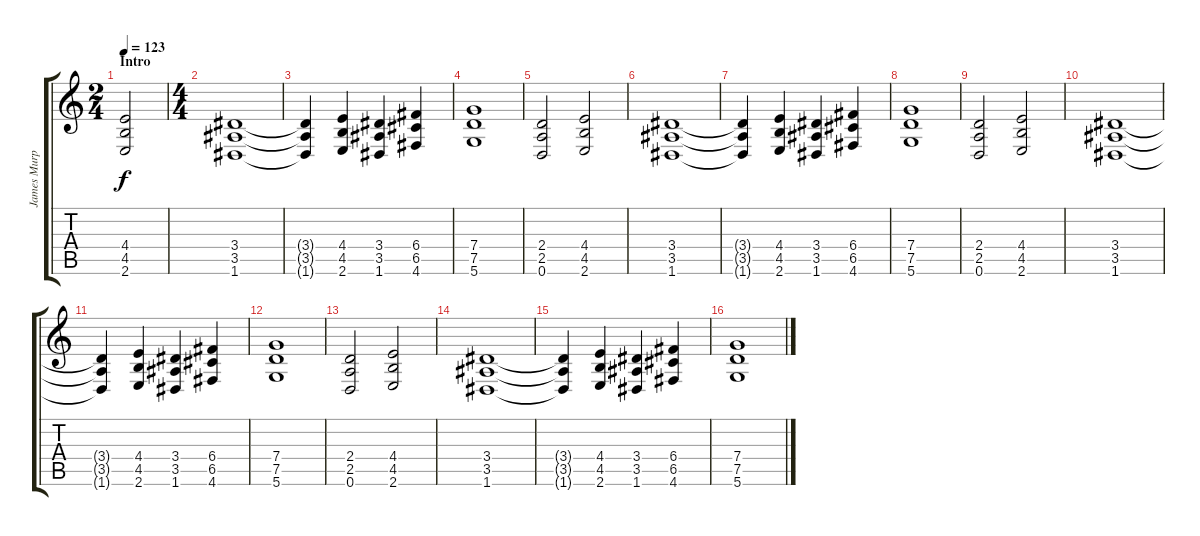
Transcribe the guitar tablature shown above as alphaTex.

\track ("James Murphy" "James Murp") {instrument distortionguitar}
\staff {score tabs}
\tuning (D4 A3 F3 C3 G2 D2) {hide}
\ts (2 4)
\section ("" "Intro")
\tempo 123
\clef g2
\ks c
(4.4 4.5 2.6).2{dy f instrument distortionguitar} |
\ts (4 4)
(3.4 3.5 1.6).1 |
(3.4{t} 3.5{t} 1.6{t}).4 (4.4 4.5 2.6).4 (3.4 3.5 1.6).4 (6.4 6.5 4.6).4 |
(7.4 7.5 5.6).1 |
(2.4 2.5 0.6).2 (4.4 4.5 2.6).2 |
(3.4 3.5 1.6).1 |
(3.4{t} 3.5{t} 1.6{t}).4 (4.4 4.5 2.6).4 (3.4 3.5 1.6).4 (6.4 6.5 4.6).4 |
(7.4 7.5 5.6).1 |
(2.4 2.5 0.6).2 (4.4 4.5 2.6).2 |
(3.4 3.5 1.6).1 |
(3.4{t} 3.5{t} 1.6{t}).4 (4.4 4.5 2.6).4 (3.4 3.5 1.6).4 (6.4 6.5 4.6).4 |
(7.4 7.5 5.6).1 |
(2.4 2.5 0.6).2 (4.4 4.5 2.6).2 |
(3.4 3.5 1.6).1 |
(3.4{t} 3.5{t} 1.6{t}).4 (4.4 4.5 2.6).4 (3.4 3.5 1.6).4 (6.4 6.5 4.6).4 |
(7.4 7.5 5.6).1
